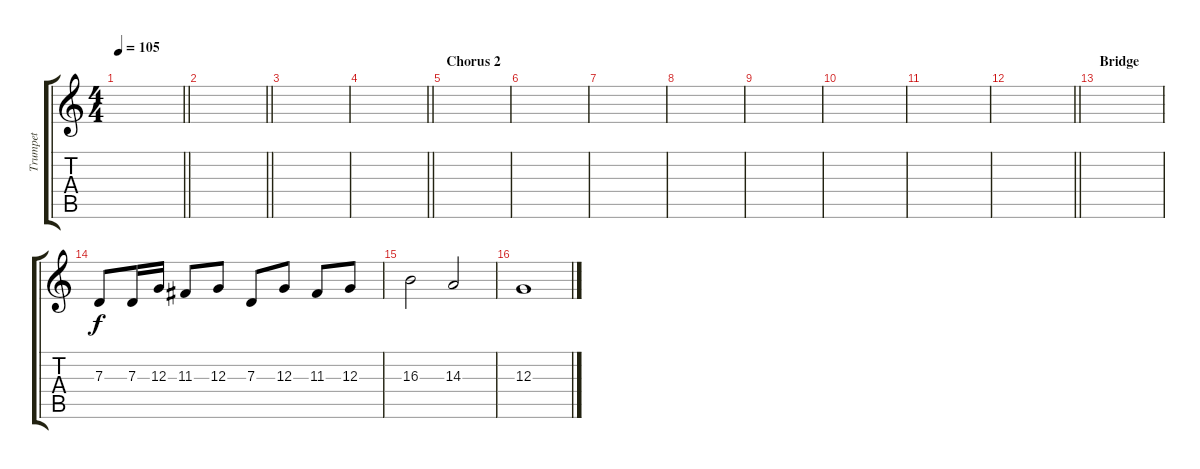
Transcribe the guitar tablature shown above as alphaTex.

\track ("Trumpet" "Trumpet") {instrument trumpet}
\staff {score tabs}
\tuning (E4 B3 G3 D3 A2 E2) {hide}
\ts (4 4)
\tempo 105
\clef g2
\barLineRight lightlight
\ks c
|
\barLineRight lightlight
|
|
\barLineRight lightlight
|
\section ("" "Chorus 2")
|
|
|
|
|
|
|
\barLineRight lightlight
|
\section ("" "Bridge")
|
7.3.8 7.3.16 12.3.16 11.3.8 12.3.8 7.3.8 12.3.8 11.3.8 12.3.8 |
16.3.2 14.3.2 |
12.3.1
